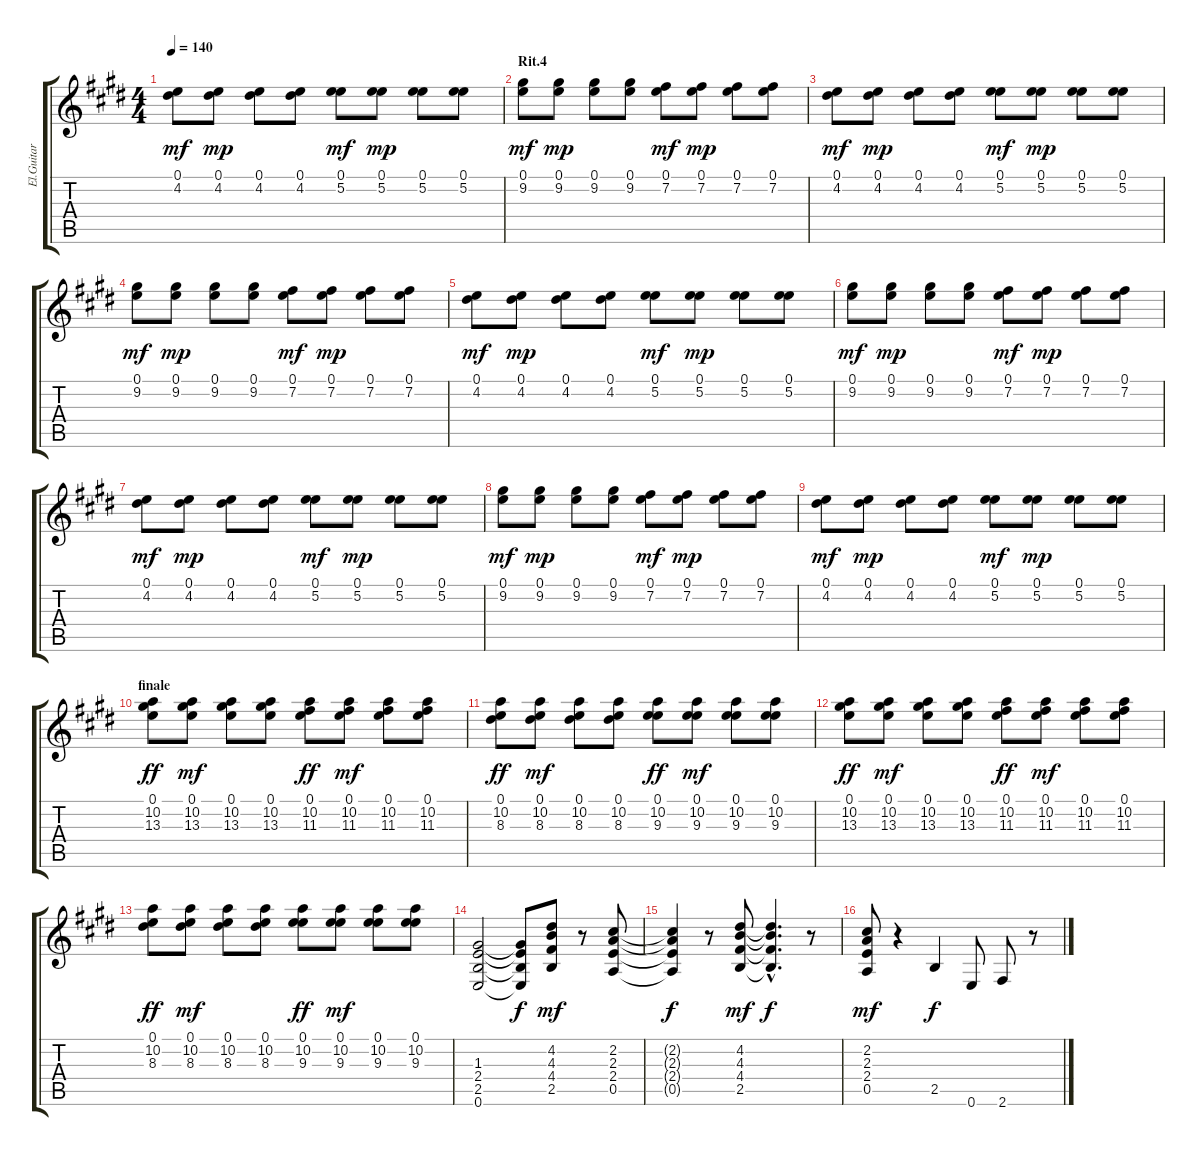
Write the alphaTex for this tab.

\track ("El.Guitar 2" "El.Guitar ") {instrument overdrivenguitar}
\staff {score tabs}
\tuning (E4 B3 G3 D3 A2 E2) {hide}
\ts (4 4)
\tempo 140
\clef g2
\ks c#minor
(0.1 4.2).8{dy mf} (0.1 4.2).8{dy mp} (0.1 4.2).8 (0.1 4.2).8 (0.1 5.2).8{dy mf} (0.1 5.2).8{dy mp} (0.1 5.2).8 (0.1 5.2).8 |
\section ("" "Rit.4")
(0.1 9.2).8{dy mf} (0.1 9.2).8{dy mp} (0.1 9.2).8 (0.1 9.2).8 (0.1 7.2).8{dy mf} (0.1 7.2).8{dy mp} (0.1 7.2).8 (0.1 7.2).8 |
(0.1 4.2).8{dy mf} (0.1 4.2).8{dy mp} (0.1 4.2).8 (0.1 4.2).8 (0.1 5.2).8{dy mf} (0.1 5.2).8{dy mp} (0.1 5.2).8 (0.1 5.2).8 |
(0.1 9.2).8{dy mf} (0.1 9.2).8{dy mp} (0.1 9.2).8 (0.1 9.2).8 (0.1 7.2).8{dy mf} (0.1 7.2).8{dy mp} (0.1 7.2).8 (0.1 7.2).8 |
(0.1 4.2).8{dy mf} (0.1 4.2).8{dy mp} (0.1 4.2).8 (0.1 4.2).8 (0.1 5.2).8{dy mf} (0.1 5.2).8{dy mp} (0.1 5.2).8 (0.1 5.2).8 |
(0.1 9.2).8{dy mf} (0.1 9.2).8{dy mp} (0.1 9.2).8 (0.1 9.2).8 (0.1 7.2).8{dy mf} (0.1 7.2).8{dy mp} (0.1 7.2).8 (0.1 7.2).8 |
(0.1 4.2).8{dy mf} (0.1 4.2).8{dy mp} (0.1 4.2).8 (0.1 4.2).8 (0.1 5.2).8{dy mf} (0.1 5.2).8{dy mp} (0.1 5.2).8 (0.1 5.2).8 |
(0.1 9.2).8{dy mf} (0.1 9.2).8{dy mp} (0.1 9.2).8 (0.1 9.2).8 (0.1 7.2).8{dy mf} (0.1 7.2).8{dy mp} (0.1 7.2).8 (0.1 7.2).8 |
(0.1 4.2).8{dy mf} (0.1 4.2).8{dy mp} (0.1 4.2).8 (0.1 4.2).8 (0.1 5.2).8{dy mf} (0.1 5.2).8{dy mp} (0.1 5.2).8 (0.1 5.2).8 |
\section ("" "finale")
(0.1 10.2 13.3).8{dy ff volume 9} (0.1 10.2 13.3).8{dy mf} (0.1 10.2 13.3).8 (0.1 10.2 13.3).8 (0.1 10.2 11.3).8{dy ff} (0.1 10.2 11.3).8{dy mf} (0.1 10.2 11.3).8 (0.1 10.2 11.3).8 |
(0.1 10.2 8.3).8{dy ff} (0.1 10.2 8.3).8{dy mf} (0.1 10.2 8.3).8 (0.1 10.2 8.3).8 (0.1 10.2 9.3).8{dy ff} (0.1 10.2 9.3).8{dy mf} (0.1 10.2 9.3).8 (0.1 10.2 9.3).8 |
(0.1 10.2 13.3).8{dy ff} (0.1 10.2 13.3).8{dy mf} (0.1 10.2 13.3).8 (0.1 10.2 13.3).8 (0.1 10.2 11.3).8{dy ff} (0.1 10.2 11.3).8{dy mf} (0.1 10.2 11.3).8 (0.1 10.2 11.3).8 |
(0.1 10.2 8.3).8{dy ff} (0.1 10.2 8.3).8{dy mf} (0.1 10.2 8.3).8 (0.1 10.2 8.3).8 (0.1 10.2 9.3).8{dy ff} (0.1 10.2 9.3).8{dy mf} (0.1 10.2 9.3).8 (0.1 10.2 9.3).8 |
(1.3 2.4 2.5 0.6).2{volume 12} (1.3{t} 2.4{t} 2.5{t} 0.6{t}).8{dy f} (4.2 4.3 4.4 2.5).8{dy mf} r.8 (2.2 2.3 2.4 0.5).8 |
(2.2{t} 2.3{t} 2.4{t} 0.5{t}).4{dy f} r.8 (4.2 4.3 4.4 2.5).8{dy mf} (4.2{hac t} 4.3{hac t} 4.4{hac t} 2.5{hac t}).4{d dy f} r.8 |
(2.2 2.3 2.4 0.5).8{dy mf} r.4 2.5.4{dy f} 0.6.8 2.6.8 r.8
